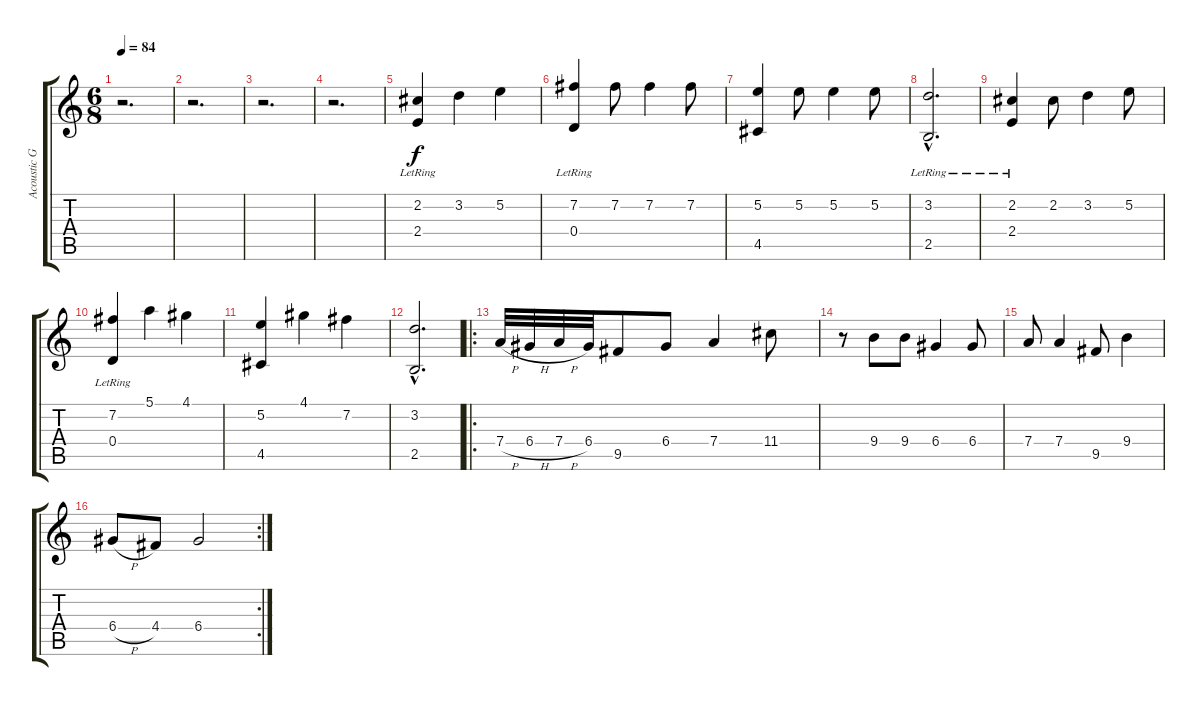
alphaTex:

\track ("Acoustic Guitar" "Acoustic G") {instrument acousticguitarnylon}
\staff {score tabs}
\tuning (E4 B3 G3 D3 A2 E2) {hide}
\ts (6 8)
\tempo 84
\clef g2
\ks c
r.2{d dy f instrument acousticguitarnylon} |
r.2{d} |
r.2{d} |
r.2{d} |
(2.2 2.4{lr}).4 3.2.4 5.2.4 |
(7.2 0.4{lr}).4 7.2.8 7.2.4 7.2.8 |
(5.2 4.5).4 5.2.8 5.2.4 5.2.8 |
(3.2{hac} 2.5{hac lr}).2{d} |
(2.2 2.4{lr}).4 2.2.8 3.2.4 5.2.8 |
(7.2 0.4{lr}).4 5.1.4 4.1.4 |
(5.2 4.5).4 4.1.4 7.2.4 |
(3.2{hac} 2.5{hac}).2{d} |
\ro
7.4{h}.32 6.4{h}.32 7.4{h}.32 6.4.32 9.5.8 6.4.8 7.4.4 11.4.8 |
r.8 9.4.8 9.4.8 6.4.4 6.4.8 |
7.4.8 7.4.4 9.5.8 9.4.4 |
\rc 2
6.4{h}.8 4.4.8 6.4.2
